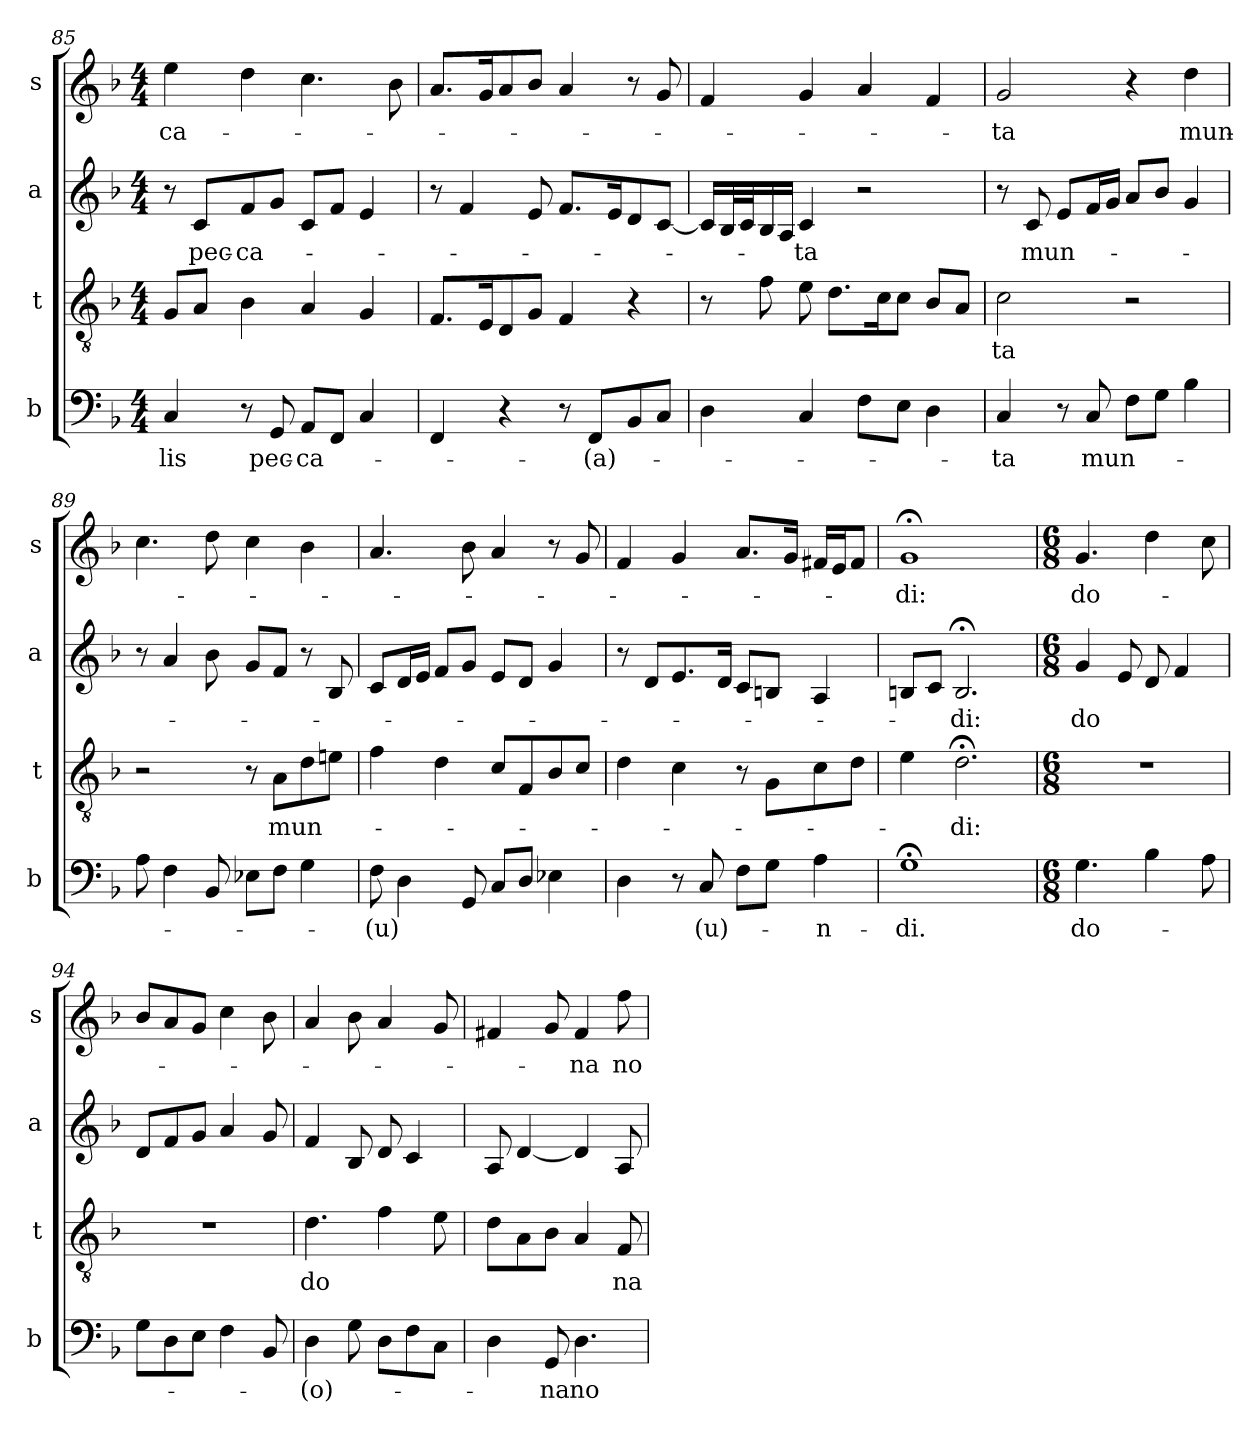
**kern	**text	**kern	**text	**kern	**text	**kern	**text
*part4	*part4	*part3	*part3	*part2	*part2	*part1	*part1
*staff4	*staff4	*staff3	*staff3	*staff2	*staff2	*staff1	*staff1
*I"b	*	*I"t	*	*I"a	*	*I"s	*
*I'b	*	*I't	*	*I'a	*	*I's	*
*clefF4	*	*clefGv2	*	*clefG2	*	*clefG2	*
*ITrd-1c-1	*	*ITrd-1c-1	*	*ITrd-1c-1	*	*ITrd-1c-1	*
*k[b-e-a-d-g-c-]	*	*k[b-e-a-d-g-c-]	*	*k[b-e-a-d-g-c-]	*	*k[b-e-a-d-g-c-]	*
*G-:	*	*G-:	*	*G-:	*	*G-:	*
*M4/4	*	*M4/4	*	*M4/4	*	*M4/4	*
=85	=85	=85	=85	=85	=85	=85	=85
!	!LO:LY:b	!	!	!	!	!	!LO:LY:b
4D-/	lis	8A-/L	.	8r	.	4ff\	-ca-
!	!	!	!	!	!LO:LY:b	!	!
.	.	8B-/J	.	8d-/L	pec-	.	.
!	!	!	!	!	!LO:LY:b	!	!
8r	.	4c-\	.	8g-/	-ca-	4ee-\	.
!	!LO:LY:b	!	!	!	!	!	!
8AA-/	pec-	.	.	8a-/J	.	.	.
!	!LO:LY:b	!	!	!	!	!	!
8BB-/L	-ca-	4B-/	.	8d-/L	.	4.dd-\	.
8GG-/J	.	.	.	8g-/J	.	.	.
4D-/	.	4A-/	.	4f/	.	.	.
.	.	.	.	.	.	8cc-\	.
!!LO:LB:g=z
=86	=86	=86	=86	=86	=86	=86	=86
4GG-/	.	8.G-/L	.	8r	.	8.b-/L	.
.	.	.	.	4g-/	.	.	.
.	.	16F/k	.	.	.	16a-/k	.
4r	.	8E-/	.	.	.	8b-/	.
.	.	8A-/J	.	8f/	.	8cc-/J	.
8r	.	4G-/	.	8.g-/L	.	4b-/	.
!	!LO:LY:b	!	!	!	!	!	!
8GG-/L	-(a)-	.	.	.	.	.	.
.	.	.	.	16f/k	.	.	.
8C-/	.	4r	.	8e-/	.	8r	.
8D-/J	.	.	.	[8d-/J	.	8a-/	.
=87	=87	=87	=87	=87	=87	=87	=87
4E-\	.	8r	.	16d-/LL]	.	4g-/	.
.	.	.	.	32c-/L	.	.	.
.	.	.	.	32d-/J	.	.	.
.	.	8g-\	.	16c-/	.	.	.
.	.	.	.	16B-/JJ	.	.	.
!	!	!	!	!	!LO:LY:b	!	!
4D-/	.	8f\	.	4d-/	-ta	4a-/	.
.	.	8.e-\L	.	.	.	.	.
8G-\L	.	.	.	2r	.	4b-/	.
.	.	16d-\k	.	.	.	.	.
8F\J	.	8d-\J	.	.	.	.	.
4E-\	.	8c-/L	.	.	.	4g-/	.
.	.	8B-/J	.	.	.	.	.
=88	=88	=88	=88	=88	=88	=88	=88
!	!LO:LY:b	!	!LO:LY:b	!	!	!	!LO:LY:b
4D-/	-ta	2d-\	-ta	8r	.	2a-/	-ta
!	!	!	!	!	!LO:LY:b	!	!
.	.	.	.	8d-/	mun-	.	.
8r	.	.	.	8f/L	.	.	.
!	!LO:LY:b	!	!	!	!	!	!
8D-/	mun-	.	.	16g-/L	.	.	.
.	.	.	.	16a-/JJ	.	.	.
8G-\L	.	2r	.	8b-/L	.	4r	.
8A-\J	.	.	.	8cc-/J	.	.	.
!	!	!	!	!	!	!	!LO:LY:b
4c-\	.	.	.	4a-/	.	4ee-\	mun-
=89	=89	=89	=89	=89	=89	=89	=89
8B-\	.	2r	.	8r	.	4.dd-\	.
4G-\	.	.	.	4b-/	.	.	.
8C-/	.	.	.	8cc-\	.	8ee-\	.
8F-X\L	.	8r	.	8a-/L	.	4dd-\	.
!	!	!	!LO:LY:b	!	!	!	!
8G-\J	.	8B-\L	mun-	8g-/J	.	.	.
4A-\	.	8e-\	.	8r	.	4cc-\	.
.	.	8fn\J	.	8c-/	.	.	.
!!LO:PB:g=z
=90	=90	=90	=90	=90	=90	=90	=90
!	!LO:LY:b	!	!	!	!	!	!
8G-\	-(u)	4g-\	.	8d-/L	.	4.b-/	.
4E-\	.	.	.	16e-/L	.	.	.
.	.	.	.	16f/JJ	.	.	.
.	.	4e-\	.	8g-/L	.	.	.
8AA-/	.	.	.	8a-/J	.	8cc-\	.
8D-/L	.	8d-/L	.	8f/L	.	4b-/	.
8E-/J	.	8G-/	.	8e-/J	.	.	.
4F-X\	.	8c-/	.	4a-/	.	8r	.
.	.	8d-/J	.	.	.	8a-/	.
=91	=91	=91	=91	=91	=91	=91	=91
4E-\	.	4e-\	.	8r	.	4g-/	.
.	.	.	.	8e-/L	.	.	.
8r	.	4d-\	.	8.f/	.	4a-/	.
!	!LO:LY:b	!	!	!	!	!	!
8D-/	(u)-	.	.	.	.	.	.
.	.	.	.	16e-/Jk	.	.	.
8G-\L	.	8r	.	8d-/L	.	8.b-/L	.
8A-\J	.	8A-\L	.	8cn/J	.	.	.
.	.	.	.	.	.	16a-/Jk	.
!	!LO:LY:b	!	!	!	!	!	!
4B-\	-n-	8d-\	.	4B-/	.	16gn/LL	.
.	.	.	.	.	.	16f/J	.
.	.	8e-\J	.	.	.	8g/J	.
=92	=92	=92	=92	=92	=92	=92	=92
!	!LO:LY:b	!	!	!	!	!	!LO:LY:b
1A-;<	-di.	4f\	.	8cn/L	.	1a-;	-di:
.	.	.	.	8d-/J	.	.	.
!	!	!	!LO:LY:b	!	!LO:LY:b	!	!
.	.	2.e-;<\	-di:	2.c;/	-di:	.	.
!!LO:LB:g=z
=93	=93	=93	=93	=93	=93	=93	=93
*M6/8	*	*M6/8	*	*M6/8	*	*M6/8	*
!	!LO:LY:b	!	!	!	!LO:LY:b	!	!LO:LY:b
4.A-\	do-	2.r	.	4a-/	do	4.a-/	do-
.	.	.	.	8f/	.	.	.
4c-\	.	.	.	8e-/	.	4ee-\	.
.	.	.	.	4g-/	.	.	.
8B-\	.	.	.	.	.	8dd-\	.
=94	=94	=94	=94	=94	=94	=94	=94
8A-\L	.	2.r	.	8e-/L	.	8cc-/L	.
8E-\	.	.	.	8g-/	.	8b-/	.
8F\J	.	.	.	8a-/J	.	8a-/J	.
4G-\	.	.	.	4b-/	.	4dd-\	.
8C-/	.	.	.	8a-/	.	8cc-\	.
!!LO:LB:g=z
=95	=95	=95	=95	=95	=95	=95	=95
!	!LO:LY:b	!	!LO:LY:b	!	!	!	!
4E-\	-(o)-	4.e-\	do	4g-/	.	4b-/	.
8A-\	.	.	.	8c-/	.	8cc-\	.
8E-\L	.	4g-\	.	8e-/	.	4b-/	.
8G-\	.	.	.	4d-/	.	.	.
8D-\J	.	8f\	.	.	.	8a-/	.
=96	=96	=96	=96	=96	=96	=96	=96
4E-\	.	8e-\L	.	8B-/	.	4gn/	.
.	.	8B-\	.	[4e-/	.	.	.
!	!LO:LY:b	!	!	!	!	!	!
8AA-/	-na	8c-\J	.	.	.	8a-/	.
!	!LO:LY:b	!	!	!	!	!	!LO:LY:b
4.E-\	no-	4B-/	.	4e-/]	.	4g/	-na
!	!	!	!LO:LY:b	!	!	!	!LO:LY:b
.	.	8G-/	na	8B-/	.	8gg-\	no-
=	=	=	=	=	=	=	=
*-	*-	*-	*-	*-	*-	*-	*-
